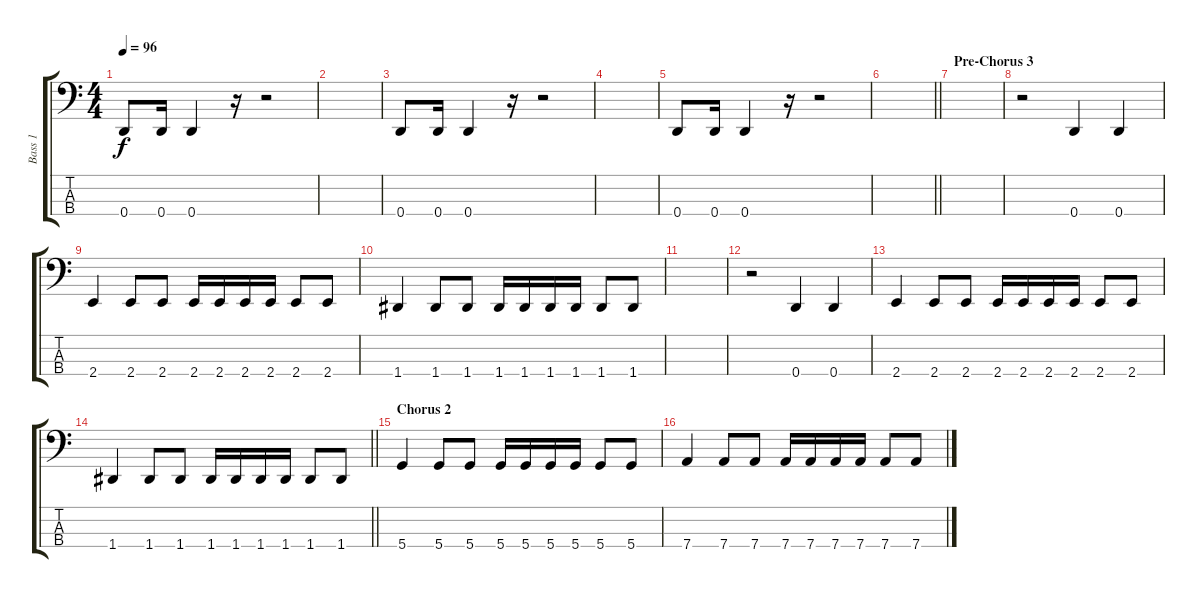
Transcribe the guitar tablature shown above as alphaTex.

\track ("Bass 1" "Bass 1") {instrument distortionguitar}
\staff {score tabs}
\tuning (G2 D2 A1 D1) {hide}
\ts (4 4)
\tempo 96
\clef f4
\ks c
0.4.8{dy f} 0.4.16 0.4.4 r.16 r.2 |
|
0.4.8 0.4.16 0.4.4 r.16 r.2 |
|
0.4.8 0.4.16 0.4.4 r.16 r.2 |
\barLineRight lightlight
|
\section ("" "Pre-Chorus 3")
|
r.2 0.4.4 0.4.4 |
2.4.4 2.4.8 2.4.8 2.4.16 2.4.16 2.4.16 2.4.16 2.4.8 2.4.8 |
1.4.4 1.4.8 1.4.8 1.4.16 1.4.16 1.4.16 1.4.16 1.4.8 1.4.8 |
|
r.2 0.4.4 0.4.4 |
2.4.4 2.4.8 2.4.8 2.4.16 2.4.16 2.4.16 2.4.16 2.4.8 2.4.8 |
\barLineRight lightlight
1.4.4 1.4.8 1.4.8 1.4.16 1.4.16 1.4.16 1.4.16 1.4.8 1.4.8 |
\section ("" "Chorus 2")
5.4.4 5.4.8 5.4.8 5.4.16 5.4.16 5.4.16 5.4.16 5.4.8 5.4.8 |
7.4.4 7.4.8 7.4.8 7.4.16 7.4.16 7.4.16 7.4.16 7.4.8 7.4.8
